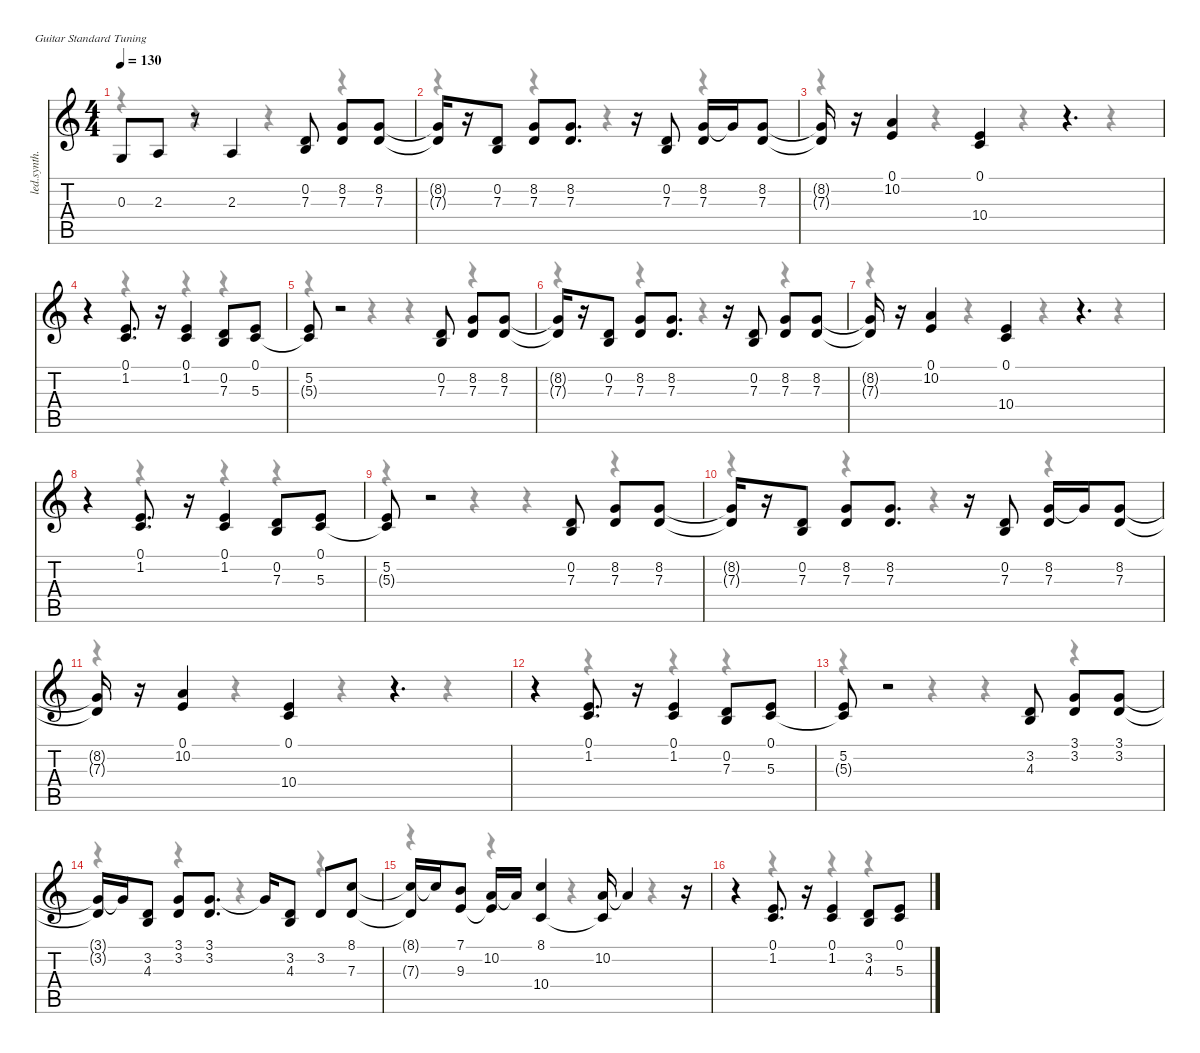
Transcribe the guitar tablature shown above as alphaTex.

\defaultSystemsLayout 4
\hideDynamics
\bracketExtendMode nobrackets
\track ("Vocal" "led.synth.") {instrument lead6voice}
\staff {score tabs}
\tuning (E4 B3 G3 D3 A2 E2)
\voice
\ts (4 4)
\tempo 130
\clef g2
\ks c
0.3{t}.8{dy fff beam Up} 2.3.8{beam Up} r.8{beam Up} 2.3.4{beam Up} (0.2 7.3).8{beam Up} (8.2 7.3).8{beam Up} (8.2 7.3).8{beam Up} |
(8.2{t} 7.3{t}).16{beam Up} r.16{beam Up} (0.2 7.3).8{beam Up} (8.2 7.3).8{beam Up} (8.2 7.3).8{d beam Up} r.16{beam Up} (0.2 7.3).8{beam Up} (8.2 7.3).16{beam Up} 8.2{t}.16{beam Up} (8.2 7.3).8{beam Up} |
(8.2{t} 7.3{t}).16{beam Up} r.16{beam Up} (0.1 10.2).4{beam Up} (0.1 10.4).4{beam Up} r.4{d beam Up} |
r.4{beam Up} (0.1 1.2).8{d beam Up} r.16{beam Up} (0.1 1.2).4{beam Up} (0.2 7.3).8{beam Up} (0.1 5.3).8{beam Up} |
(5.2 5.3{t}).8{beam Up} r.2{beam Up} (0.2 7.3).8{beam Up} (8.2 7.3).8{beam Up} (8.2 7.3).8{beam Up} |
(8.2{t} 7.3{t}).16{beam Up} r.16{beam Up} (0.2 7.3).8{beam Up} (8.2 7.3).8{beam Up} (8.2 7.3).8{d beam Up} r.16{beam Up} (0.2 7.3).8{beam Up} (8.2 7.3).8{beam Up} (8.2 7.3).8{beam Up} |
(8.2{t} 7.3{t}).16{beam Up} r.16{beam Up} (0.1 10.2).4{beam Up} (0.1 10.4).4{beam Up} r.4{d beam Up} |
r.4{beam Up} (0.1 1.2).8{d beam Up} r.16{beam Up} (0.1 1.2).4{beam Up} (0.2 7.3).8{beam Up} (0.1 5.3).8{beam Up} |
(5.2 5.3{t}).8{beam Up} r.2{beam Up} (0.2 7.3).8{beam Up} (8.2 7.3).8{beam Up} (8.2 7.3).8{beam Up} |
(8.2{t} 7.3{t}).16{beam Up} r.16{beam Up} (0.2 7.3).8{beam Up} (8.2 7.3).8{beam Up} (8.2 7.3).8{d beam Up} r.16{beam Up} (0.2 7.3).8{beam Up} (8.2 7.3).16{beam Up} 8.2{t}.16{beam Up} (8.2 7.3).8{beam Up} |
(8.2{t} 7.3{t}).16{beam Up} r.16{beam Up} (0.1 10.2).4{beam Up} (0.1 10.4).4{beam Up} r.4{d beam Up} |
r.4{beam Up} (0.1 1.2).8{d beam Up} r.16{beam Up} (0.1 1.2).4{beam Up} (0.2 7.3).8{beam Up} (0.1 5.3).8{beam Up} |
(5.2 5.3{t}).8{beam Up} r.2{beam Up} (3.2 4.3).8{beam Up} (3.1 3.2).8{beam Up} (3.1 3.2).8{beam Up} |
(3.1{t} 3.2{t}).16{beam Up} 3.1{t}.16{beam Up} (3.2 4.3).8{beam Up} (3.1 3.2).8{beam Up} (3.1 3.2).8{d beam Up} 3.1{t}.16{beam Up} (3.2 4.3).8{beam Up} 3.2.8{beam Up} (8.1 7.3).8{beam Up} |
(8.1{t} 7.3{t}).16{beam Up} 8.1{t}.16{beam Up} (7.1 9.3).8{beam Up} (10.2 9.3{t}).16{beam Up} 10.2{t}.16{beam Up} (8.1 10.4).4{beam Up} (10.2 10.4{t}).16{beam Up} 10.2{t}.4{beam Up} r.16{beam Up} |
r.4{beam Up} (0.1 1.2).8{d beam Up} r.16{beam Up} (0.1 1.2).4{beam Up} (3.2 4.3).8{beam Up} (0.1 5.3).8{beam Up}
\voice
\clef g2
\ottava regular
\simile none
\ks c
r.4{dy mf beam Down} r.4{beam Down} r.4{beam Down} r.4{beam Down} |
r.4{beam Down} r.4{beam Down} r.4{beam Down} r.4{beam Down} |
r.4{beam Down} r.4{beam Down} r.4{beam Down} r.4{beam Down} |
r.4{beam Down} r.4{beam Down} r.4{beam Down} r.4{beam Down} |
r.4{beam Down} r.4{beam Down} r.4{beam Down} r.4{beam Down} |
r.4{beam Down} r.4{beam Down} r.4{beam Down} r.4{beam Down} |
r.4{beam Down} r.4{beam Down} r.4{beam Down} r.4{beam Down} |
r.4{beam Down} r.4{beam Down} r.4{beam Down} r.4{beam Down} |
r.4{beam Down} r.4{beam Down} r.4{beam Down} r.4{beam Down} |
r.4{beam Down} r.4{beam Down} r.4{beam Down} r.4{beam Down} |
r.4{beam Down} r.4{beam Down} r.4{beam Down} r.4{beam Down} |
r.4{beam Down} r.4{beam Down} r.4{beam Down} r.4{beam Down} |
r.4{beam Down} r.4{beam Down} r.4{beam Down} r.4{beam Down} |
r.4{beam Down} r.4{beam Down} r.4{beam Down} r.4{beam Down} |
r.4{beam Down} r.4{beam Down} r.4{beam Down} r.4{beam Down} |
r.4{beam Down} r.4{beam Down} r.4{beam Down} r.4{beam Down}
